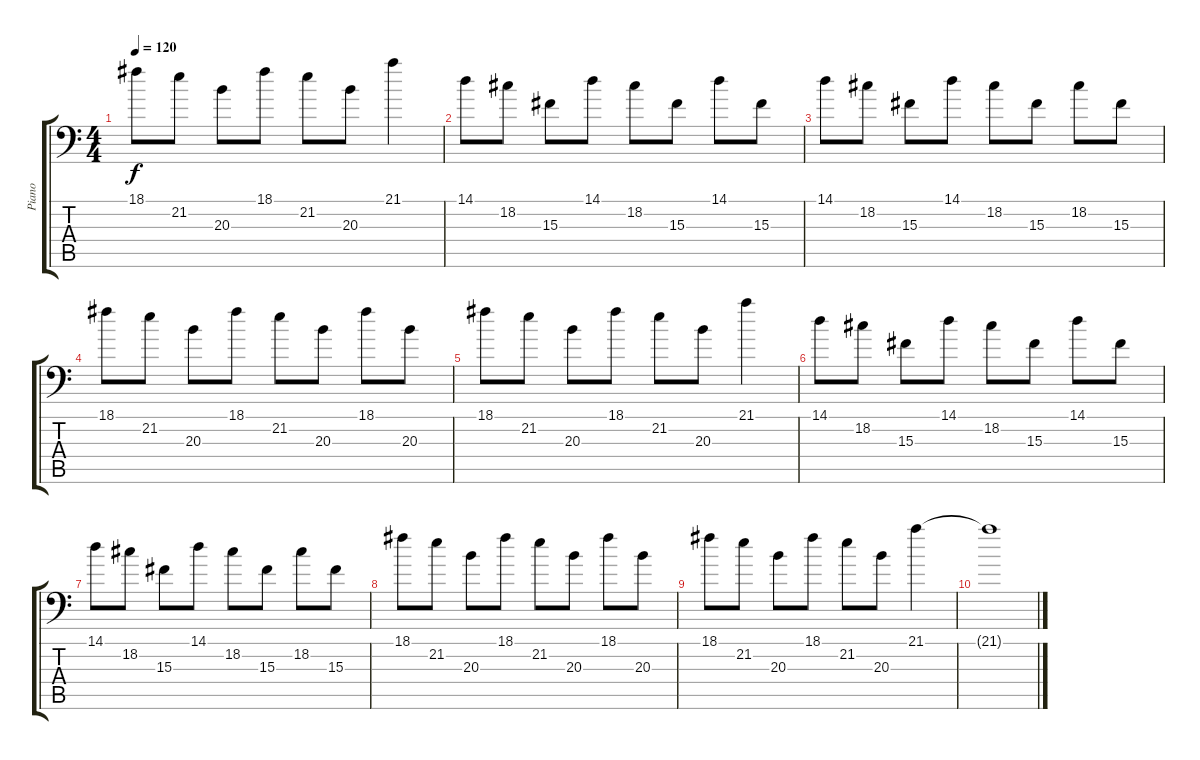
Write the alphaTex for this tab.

\track ("Piano" "Piano") {instrument brightacousticpiano}
\staff {score tabs}
\tuning (C4 G3 Eb3 Bb2 F2 Bb1) {hide}
\ts (4 4)
\tempo 120
\clef f4
\ks c
18.1.8{dy f} 21.2.8 20.3.8 18.1.8 21.2.8 20.3.8 21.1.4 |
14.1.8 18.2.8 15.3.8 14.1.8 18.2.8 15.3.8 14.1.8 15.3.8 |
14.1.8 18.2.8 15.3.8 14.1.8 18.2.8 15.3.8 18.2.8 15.3.8 |
18.1.8 21.2.8 20.3.8 18.1.8 21.2.8 20.3.8 18.1.8 20.3.8 |
18.1.8 21.2.8 20.3.8 18.1.8 21.2.8 20.3.8 21.1.4 |
14.1.8 18.2.8 15.3.8 14.1.8 18.2.8 15.3.8 14.1.8 15.3.8 |
14.1.8 18.2.8 15.3.8 14.1.8 18.2.8 15.3.8 18.2.8 15.3.8 |
18.1.8 21.2.8 20.3.8 18.1.8 21.2.8 20.3.8 18.1.8 20.3.8 |
18.1.8 21.2.8 20.3.8 18.1.8 21.2.8 20.3.8 21.1.4 |
21.1{t}.1
